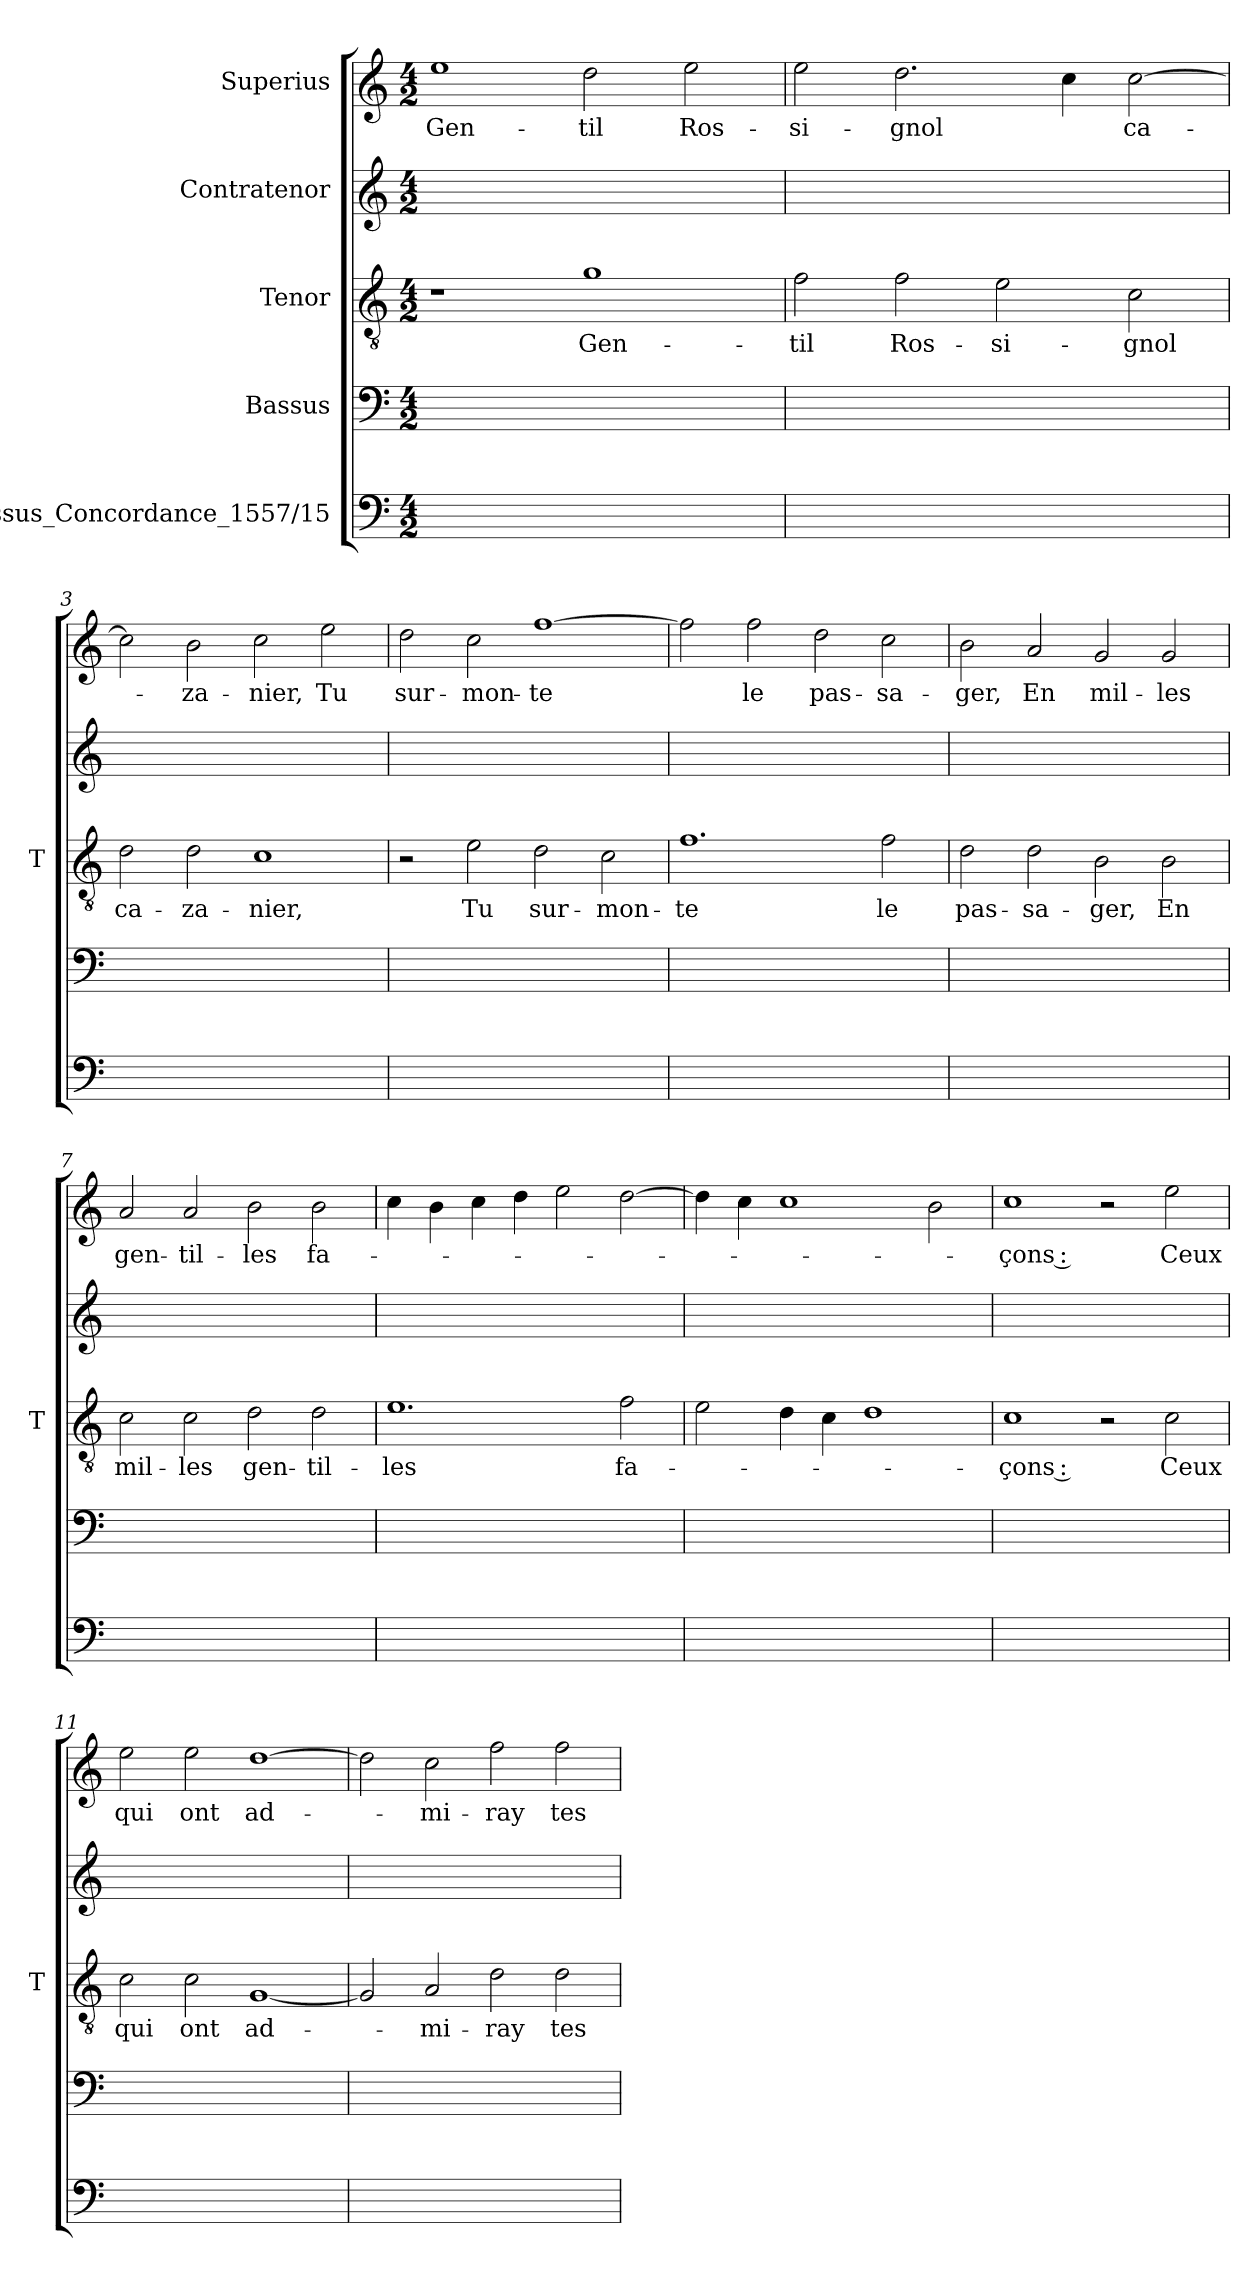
**kern	**kern	**kern	**text	**kern	**kern	**text
*part5	*part4	*part3	*part3	*part2	*part1	*part1
*staff5	*staff4	*staff3	*staff3	*staff2	*staff1	*staff1
*I"Bassus_Concordance_1557/15	*I"Bassus	*I"Tenor	*	*I"Contratenor	*I"Superius	*
*	*	*I'T	*	*	*	*
*clefF4	*clefF4	*clefGv2	*	*clefG2	*clefG2	*
*k[]	*k[]	*k[]	*	*k[]	*k[]	*
*M4/2	*M4/2	*M4/2	*	*M4/2	*M4/2	*
=1	=1	=1	=1	=1	=1	=1
0ryy	0ryy	1r	.	0ryy	1ee	Gen-
.	.	1g	Gen-	.	2dd	-til
.	.	.	.	.	2ee	Ros-
=2	=2	=2	=2	=2	=2	=2
0ryy	0ryy	2f	-til	0ryy	2ee	si-
.	.	2f	Ros-	.	2.dd	-gnol
.	.	2e	si-	.	.	.
.	.	.	.	.	4cc	.
.	.	2c	-gnol	.	[2cc	ca-
=3	=3	=3	=3	=3	=3	=3
0ryy	0ryy	2d	ca-	0ryy	2cc]	.
.	.	2d	za-	.	2b	za-
.	.	1c	-nier,	.	2cc	-nier,
.	.	.	.	.	2ee	-Tu
=4	=4	=4	=4	=4	=4	=4
0ryy	0ryy	2r	.	0ryy	2dd	sur-
.	.	2e	-Tu	.	2cc	mon-
.	.	2d	sur-	.	[1ff	-te
.	.	2c	mon-	.	.	.
=5	=5	=5	=5	=5	=5	=5
0ryy	0ryy	1.f	-te	0ryy	2ff]	.
.	.	.	.	.	2ff	-le
.	.	.	.	.	2dd	pas-
.	.	2f	-le	.	2cc	sa-
=6	=6	=6	=6	=6	=6	=6
0ryy	0ryy	2d	pas-	0ryy	2b	-ger,
.	.	2d	sa-	.	2a	-En
.	.	2B	-ger,	.	2g	mil-
.	.	2B	-En	.	2g	-les
=7	=7	=7	=7	=7	=7	=7
0ryy	0ryy	2c	mil-	0ryy	2a	gen-
.	.	2c	-les	.	2a	til-
.	.	2d	gen-	.	2b	-les
.	.	2d	til-	.	2b	fa-
=8	=8	=8	=8	=8	=8	=8
0ryy	0ryy	1.e	-les	0ryy	4cc	.
.	.	.	.	.	4b	.
.	.	.	.	.	4cc	.
.	.	.	.	.	4dd	.
.	.	.	.	.	2ee	.
.	.	2f	fa-	.	[2dd	.
=9	=9	=9	=9	=9	=9	=9
0ryy	0ryy	2e	.	0ryy	4dd]	.
.	.	.	.	.	4cc	.
.	.	4d	.	.	1cc	.
.	.	4c	.	.	.	.
.	.	1d	.	.	.	.
.	.	.	.	.	2b	.
=10	=10	=10	=10	=10	=10	=10
0ryy	0ryy	1c	-çons :	0ryy	1cc	-çons :
.	.	2r	.	.	2r	.
.	.	2c	-Ceux	.	2ee	-Ceux
=11	=11	=11	=11	=11	=11	=11
0ryy	0ryy	2c	-qui	0ryy	2ee	-qui
.	.	2c	-ont	.	2ee	-ont
.	.	[1G	ad-	.	[1dd	ad-
=12	=12	=12	=12	=12	=12	=12
0ryy	0ryy	2G]	.	0ryy	2dd]	.
.	.	2A	mi-	.	2cc	mi-
.	.	2d	-ray	.	2ff	-ray
.	.	2d	-tes	.	2ff	-tes
=	=	=	=	=	=	=
*-	*-	*-	*-	*-	*-	*-
